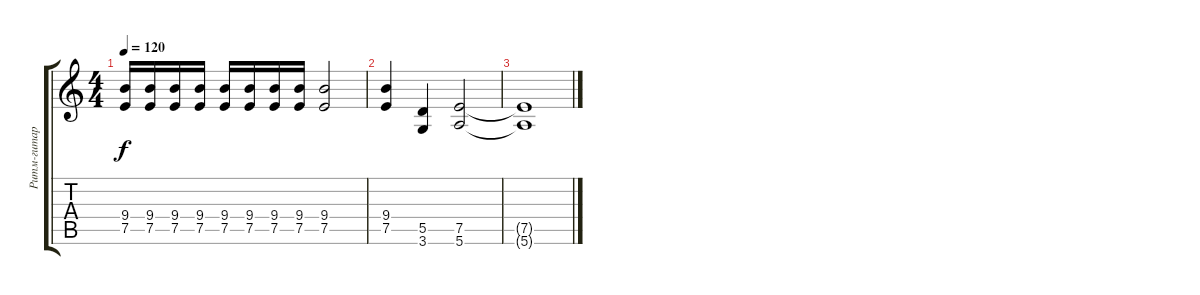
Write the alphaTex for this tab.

\track ("Ритм-гитара" "Ритм-гитар") {instrument overdrivenguitar}
\staff {score tabs}
\tuning (E4 B3 G3 D3 A2 E2) {hide}
\ts (4 4)
\tempo 120
\clef g2
\ks c
(9.4 7.5).16{dy f} (9.4 7.5).16 (9.4 7.5).16 (9.4 7.5).16 (9.4 7.5).16 (9.4 7.5).16 (9.4 7.5).16 (9.4 7.5).16 (9.4 7.5).2 |
(9.4 7.5).4 (5.5 3.6).4 (7.5 5.6).2 |
(7.5{t} 5.6{t}).1
